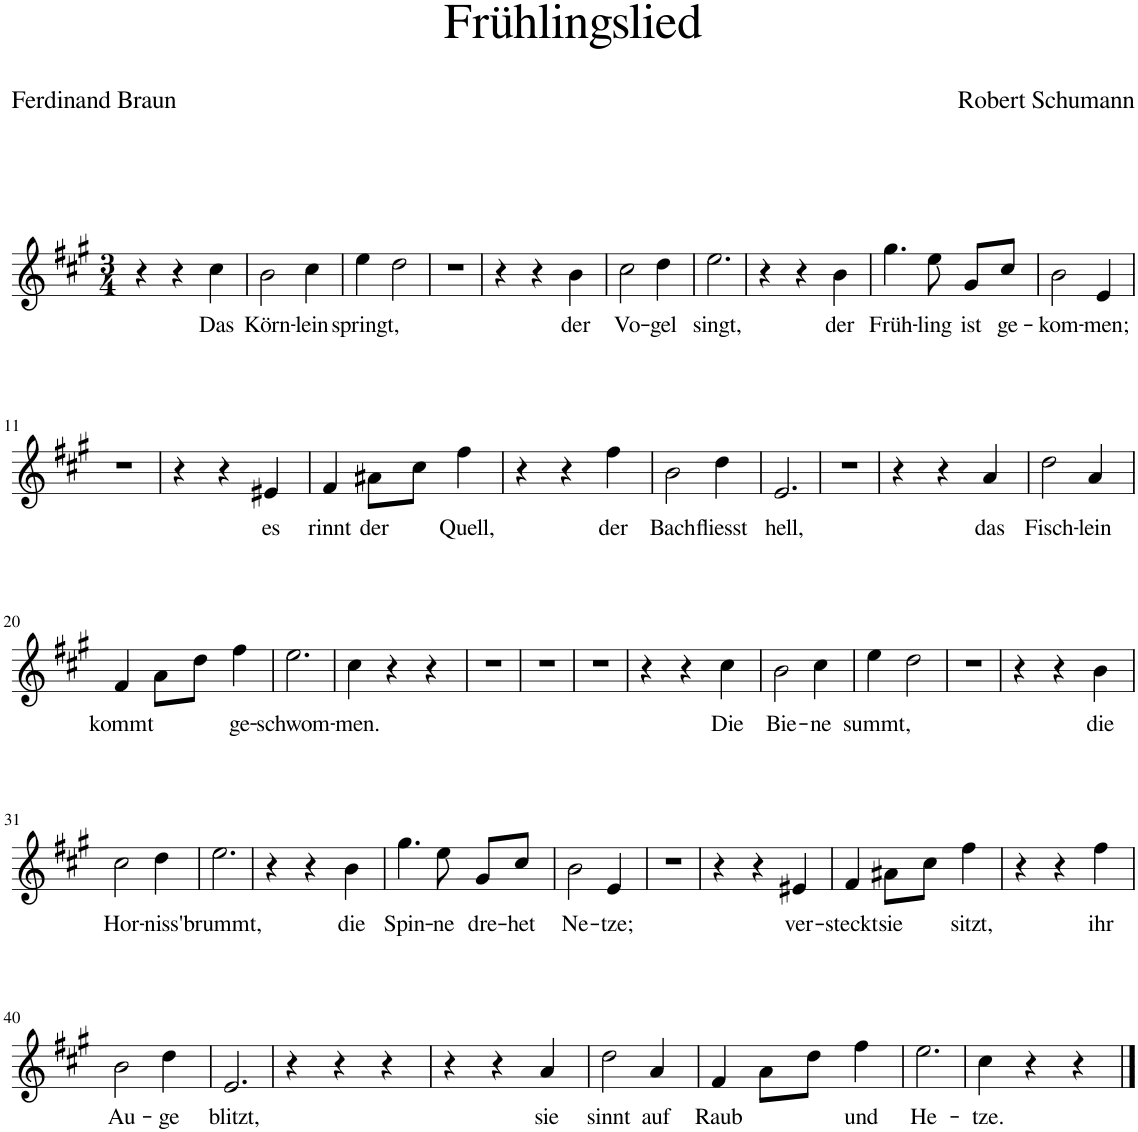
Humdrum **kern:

**kern	**text
*part1	*part1
*staff1	*staff1
*I"Piano	*
*I'Pno	*
*clefG2	*
*k[f#c#g#]	*
*M3/4	*
=1	=1
4r	.
4r	.
!	!LO:LY:b
4cc#\	Das
=2	=2
!	!LO:LY:b
2b\	Körn-
!	!LO:LY:b
4cc#\	-lein
=3	=3
!	!LO:LY:b
4ee\	springt,
2dd\	.
=4	=4
2.r	.
=5	=5
4r	.
4r	.
!	!LO:LY:b
4b\	der
=6	=6
!	!LO:LY:b
2cc#\	Vo-
!	!LO:LY:b
4dd\	-gel
=7	=7
!	!LO:LY:b
2.ee\	singt,
=8	=8
4r	.
4r	.
!	!LO:LY:b
4b\	der
=9	=9
!	!LO:LY:b
4.gg#\	Früh-
!	!LO:LY:b
8ee\	-ling
!	!LO:LY:b
8g#/L	ist
!	!LO:LY:b
8cc#/J	ge-
=10	=10
!	!LO:LY:b
2b\	-kom-
!	!LO:LY:b
4e/	-men;
!!LO:LB:g=z
=11	=11
2.r	.
=12	=12
4r	.
4r	.
!	!LO:LY:b
4e#X/	es
=13	=13
!	!LO:LY:b
4f#/	rinnt
!	!LO:LY:b
8a#X\L	der
8cc#\J	.
!	!LO:LY:b
4ff#\	Quell,
=14	=14
4r	.
4r	.
!	!LO:LY:b
4ff#\	der
=15	=15
!	!LO:LY:b
2b\	Bach
!	!LO:LY:b
4dd\	fliesst
=16	=16
!	!LO:LY:b
2.e/	hell,
=17	=17
2.r	.
=18	=18
4r	.
4r	.
!	!LO:LY:b
4a/	das
=19	=19
!	!LO:LY:b
2dd\	Fisch-
!	!LO:LY:b
4a/	-lein
!!LO:LB:g=z
=20	=20
!	!LO:LY:b
4f#/	kommt
8a\L	.
8dd\J	.
!	!LO:LY:b
4ff#\	ge-
=21	=21
!	!LO:LY:b
2.ee\	-schwom-
=22	=22
!	!LO:LY:b
4cc#\	-men.
4r	.
4r	.
=23	=23
2.r	.
=24	=24
2.r	.
=25	=25
2.r	.
=26	=26
4r	.
4r	.
!	!LO:LY:b
4cc#\	Die
=27	=27
!	!LO:LY:b
2b\	Bie-
!	!LO:LY:b
4cc#\	-ne
=28	=28
!	!LO:LY:b
4ee\	summt,
2dd\	.
=29	=29
2.r	.
=30	=30
4r	.
4r	.
!	!LO:LY:b
4b\	die
!!LO:LB:g=z
=31	=31
!	!LO:LY:b
2cc#\	Hor-
!	!LO:LY:b
4dd\	-niss'
=32	=32
!	!LO:LY:b
2.ee\	brummt,
=33	=33
4r	.
4r	.
!	!LO:LY:b
4b\	die
=34	=34
!	!LO:LY:b
4.gg#\	Spin-
!	!LO:LY:b
8ee\	-ne
!	!LO:LY:b
8g#/L	dre-
!	!LO:LY:b
8cc#/J	-het
=35	=35
!	!LO:LY:b
2b\	Ne-
!	!LO:LY:b
4e/	-tze;
=36	=36
2.r	.
=37	=37
4r	.
4r	.
!	!LO:LY:b
4e#X/	ver-
=38	=38
!	!LO:LY:b
4f#/	-steckt
!	!LO:LY:b
8a#X\L	sie
8cc#\J	.
!	!LO:LY:b
4ff#\	sitzt,
=39	=39
4r	.
4r	.
!	!LO:LY:b
4ff#\	ihr
!!LO:LB:g=z
=40	=40
!	!LO:LY:b
2b\	Au-
!	!LO:LY:b
4dd\	-ge
=41	=41
!	!LO:LY:b
2.e/	blitzt,
=42	=42
4r	.
4r	.
4r	.
=43	=43
4r	.
4r	.
!	!LO:LY:b
4a/	sie
=44	=44
!	!LO:LY:b
2dd\	sinnt
!	!LO:LY:b
4a/	auf
=45	=45
!	!LO:LY:b
4f#/	Raub
8a\L	.
8dd\J	.
!	!LO:LY:b
4ff#\	und
=46	=46
!	!LO:LY:b
2.ee\	He-
=47	=47
!	!LO:LY:b
4cc#\	-tze.
4r	.
4r	.
==	==
*-	*-
